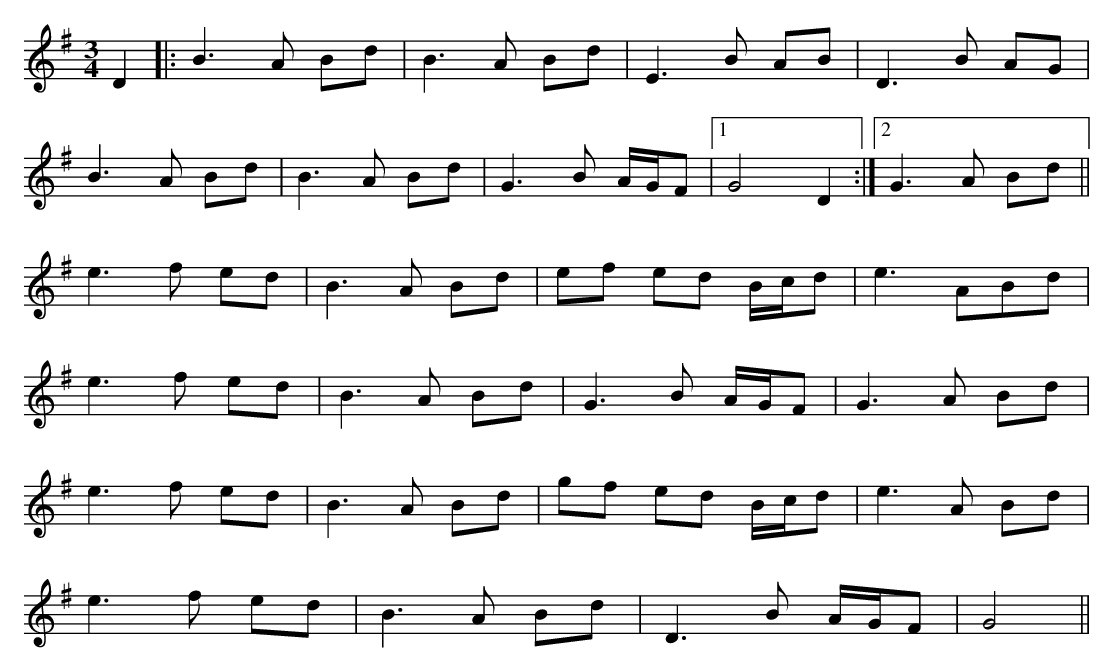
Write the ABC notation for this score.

X:1
M:3/4
K:G
D2|:B3A Bd|B3A Bd| E3B AB| D3B AG|
B3A Bd|B3A Bd| G3B A/G/F|1 G4D2:|2 G3A Bd||
e3f ed| B3A Bd|ef ed B/c/d|e3 ABd|
e3f ed| B3A Bd| G3 B A/G/F|G3A Bd|
e3f ed| B3A Bd| gf ed B/c/d|e3 A Bd|
e3f ed| B3A Bd| D3B A/G/F| G4||
